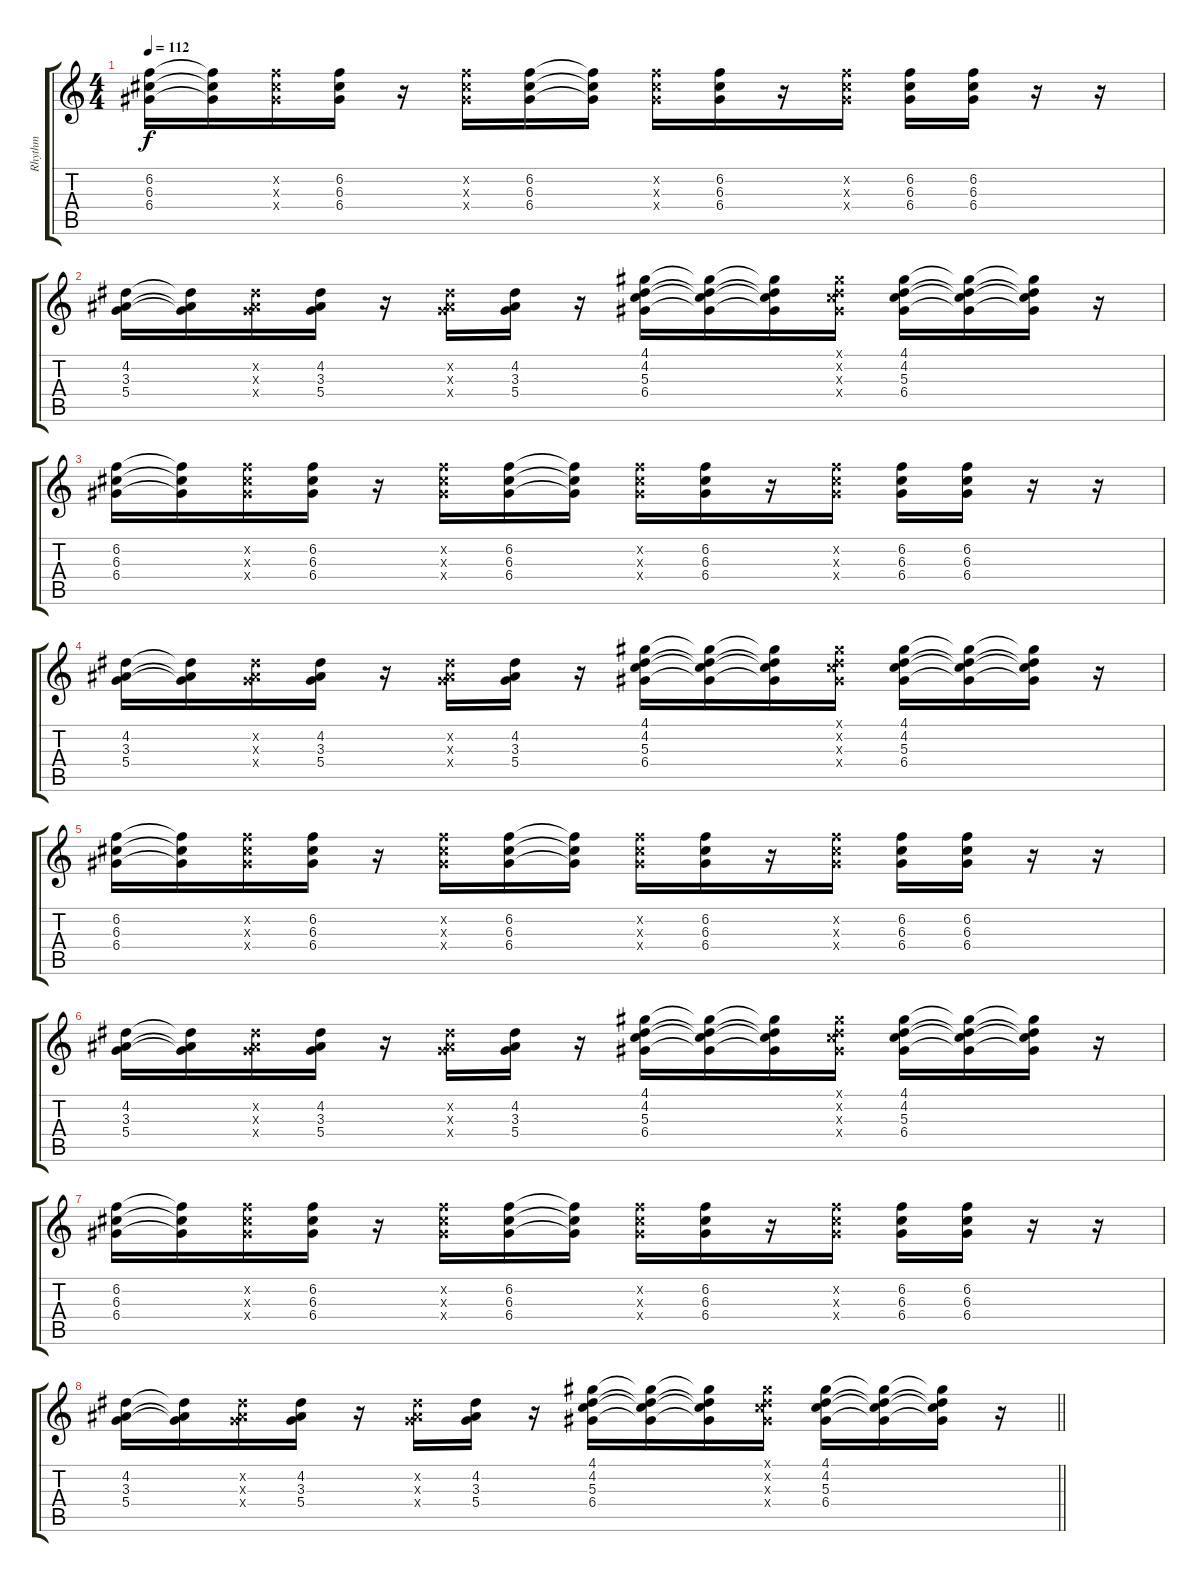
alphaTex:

\track ("Rhythm" "Rhythm") {instrument electricguitarclean}
\staff {score tabs}
\tuning (E4 B3 G3 D3 A2 E2) {hide}
\ts (4 4)
\tempo 112
\clef g2
\ks c
(6.2 6.3 6.4).16{dy f} (6.2{t} 6.3{t} 6.4{t}).16 (6.2{x} 6.3{x} 6.4{x}).16 (6.2 6.3 6.4).16 r.16 (6.2{x} 6.3{x} 6.4{x}).16 (6.2 6.3 6.4).16 (6.2{t} 6.3{t} 6.4{t}).16 (6.2{x} 6.3{x} 6.4{x}).16 (6.2 6.3 6.4).16 r.16 (6.2{x} 6.3{x} 6.4{x}).16 (6.2 6.3 6.4).16 (6.2 6.3 6.4).16 r.16 r.16 |
(4.2 3.3 5.4).16 (4.2{t} 3.3{t} 5.4{t}).16 (4.2{x} 3.3{x} 5.4{x}).16 (4.2 3.3 5.4).16 r.16 (4.2{x} 3.3{x} 5.4{x}).16 (4.2 3.3 5.4).16 r.16 (4.1 4.2 5.3 6.4).16 (4.1{t} 4.2{t} 5.3{t} 6.4{t}).16 (4.1{t} 4.2{t} 5.3{t} 6.4{t}).16 (4.1{x} 4.2{x} 5.3{x} 6.4{x}).16 (4.1 4.2 5.3 6.4).16 (4.1{t} 4.2{t} 5.3{t} 6.4{t}).16 (4.1{t} 4.2{t} 5.3{t} 6.4{t}).16 r.16 |
(6.2 6.3 6.4).16 (6.2{t} 6.3{t} 6.4{t}).16 (6.2{x} 6.3{x} 6.4{x}).16 (6.2 6.3 6.4).16 r.16 (6.2{x} 6.3{x} 6.4{x}).16 (6.2 6.3 6.4).16 (6.2{t} 6.3{t} 6.4{t}).16 (6.2{x} 6.3{x} 6.4{x}).16 (6.2 6.3 6.4).16 r.16 (6.2{x} 6.3{x} 6.4{x}).16 (6.2 6.3 6.4).16 (6.2 6.3 6.4).16 r.16 r.16 |
(4.2 3.3 5.4).16 (4.2{t} 3.3{t} 5.4{t}).16 (4.2{x} 3.3{x} 5.4{x}).16 (4.2 3.3 5.4).16 r.16 (4.2{x} 3.3{x} 5.4{x}).16 (4.2 3.3 5.4).16 r.16 (4.1 4.2 5.3 6.4).16 (4.1{t} 4.2{t} 5.3{t} 6.4{t}).16 (4.1{t} 4.2{t} 5.3{t} 6.4{t}).16 (4.1{x} 4.2{x} 5.3{x} 6.4{x}).16 (4.1 4.2 5.3 6.4).16 (4.1{t} 4.2{t} 5.3{t} 6.4{t}).16 (4.1{t} 4.2{t} 5.3{t} 6.4{t}).16 r.16 |
(6.2 6.3 6.4).16 (6.2{t} 6.3{t} 6.4{t}).16 (6.2{x} 6.3{x} 6.4{x}).16 (6.2 6.3 6.4).16 r.16 (6.2{x} 6.3{x} 6.4{x}).16 (6.2 6.3 6.4).16 (6.2{t} 6.3{t} 6.4{t}).16 (6.2{x} 6.3{x} 6.4{x}).16 (6.2 6.3 6.4).16 r.16 (6.2{x} 6.3{x} 6.4{x}).16 (6.2 6.3 6.4).16 (6.2 6.3 6.4).16 r.16 r.16 |
(4.2 3.3 5.4).16 (4.2{t} 3.3{t} 5.4{t}).16 (4.2{x} 3.3{x} 5.4{x}).16 (4.2 3.3 5.4).16 r.16 (4.2{x} 3.3{x} 5.4{x}).16 (4.2 3.3 5.4).16 r.16 (4.1 4.2 5.3 6.4).16 (4.1{t} 4.2{t} 5.3{t} 6.4{t}).16 (4.1{t} 4.2{t} 5.3{t} 6.4{t}).16 (4.1{x} 4.2{x} 5.3{x} 6.4{x}).16 (4.1 4.2 5.3 6.4).16 (4.1{t} 4.2{t} 5.3{t} 6.4{t}).16 (4.1{t} 4.2{t} 5.3{t} 6.4{t}).16 r.16 |
(6.2 6.3 6.4).16 (6.2{t} 6.3{t} 6.4{t}).16 (6.2{x} 6.3{x} 6.4{x}).16 (6.2 6.3 6.4).16 r.16 (6.2{x} 6.3{x} 6.4{x}).16 (6.2 6.3 6.4).16 (6.2{t} 6.3{t} 6.4{t}).16 (6.2{x} 6.3{x} 6.4{x}).16 (6.2 6.3 6.4).16 r.16 (6.2{x} 6.3{x} 6.4{x}).16 (6.2 6.3 6.4).16 (6.2 6.3 6.4).16 r.16 r.16 |
\barLineRight lightlight
(4.2 3.3 5.4).16 (4.2{t} 3.3{t} 5.4{t}).16 (4.2{x} 3.3{x} 5.4{x}).16 (4.2 3.3 5.4).16 r.16 (4.2{x} 3.3{x} 5.4{x}).16 (4.2 3.3 5.4).16 r.16 (4.1 4.2 5.3 6.4).16 (4.1{t} 4.2{t} 5.3{t} 6.4{t}).16 (4.1{t} 4.2{t} 5.3{t} 6.4{t}).16 (4.1{x} 4.2{x} 5.3{x} 6.4{x}).16 (4.1 4.2 5.3 6.4).16 (4.1{t} 4.2{t} 5.3{t} 6.4{t}).16 (4.1{t} 4.2{t} 5.3{t} 6.4{t}).16 r.16
